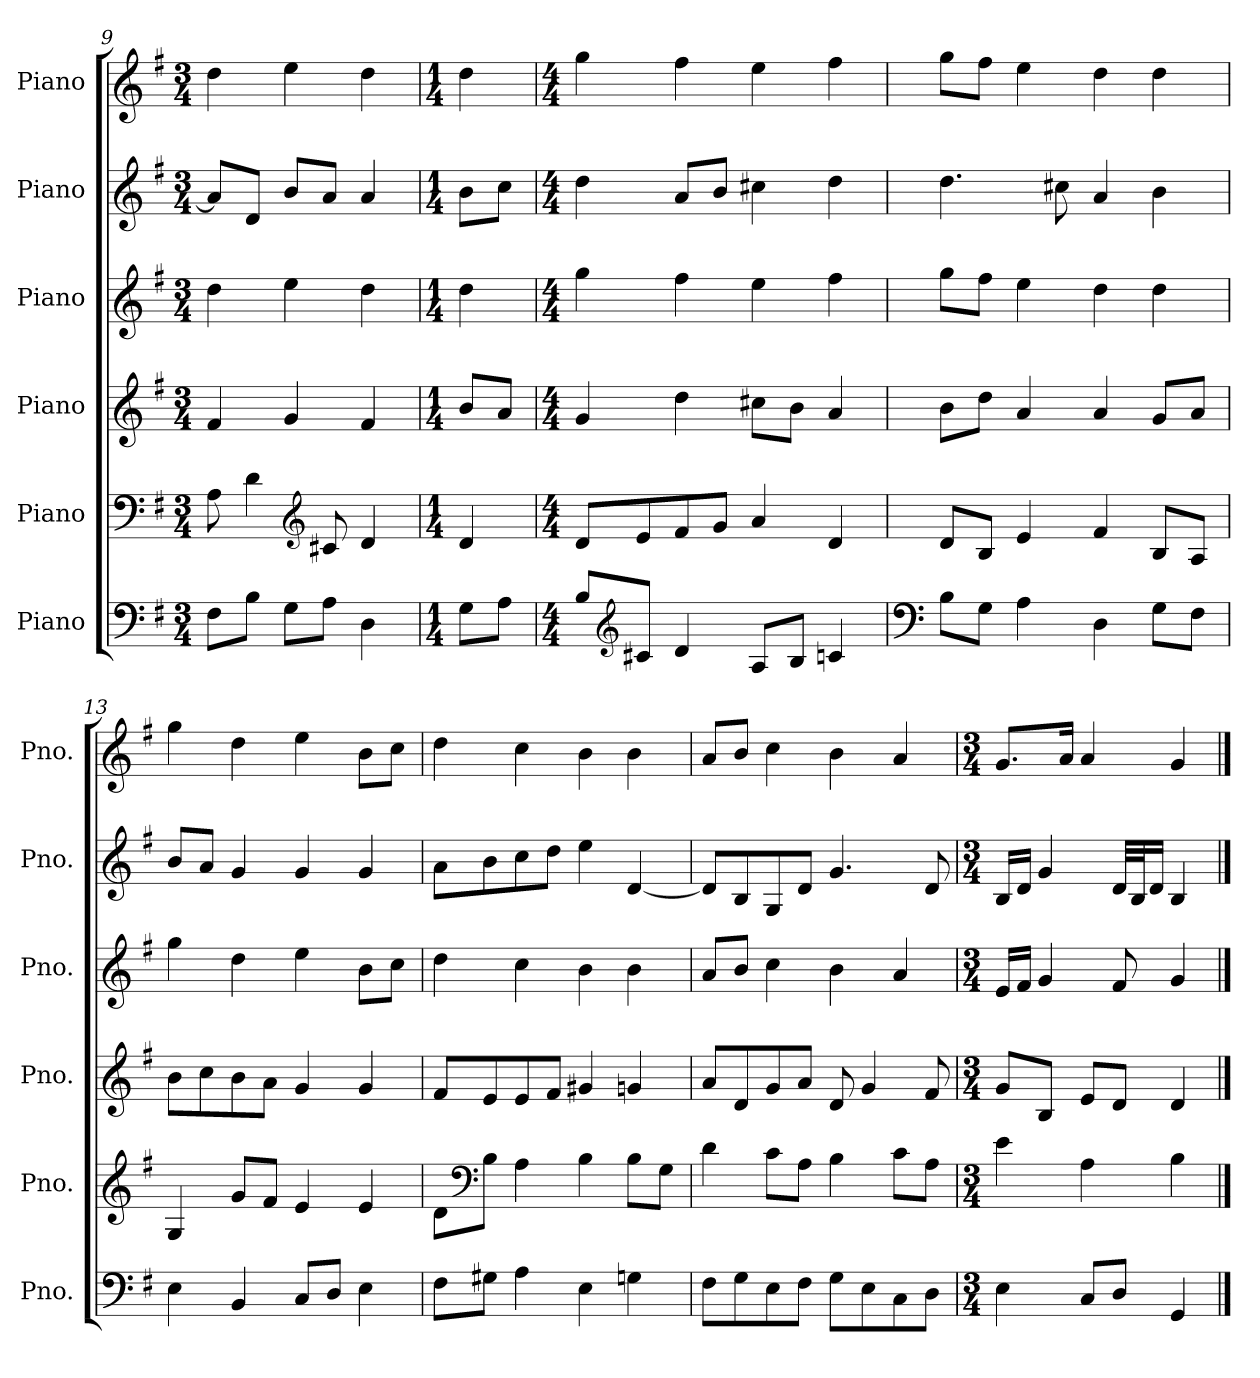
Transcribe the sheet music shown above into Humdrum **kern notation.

**kern	**kern	**kern	**kern	**kern	**kern
*part6	*part5	*part4	*part3	*part2	*part1
*staff6	*staff5	*staff4	*staff3	*staff2	*staff1
*I"Piano	*I"Piano	*I"Piano	*I"Piano	*I"Piano	*I"Piano
*I'Pno.	*I'Pno.	*I'Pno.	*I'Pno.	*I'Pno.	*I'Pno.
*clefF4	*clefF4	*clefG2	*clefG2	*clefG2	*clefG2
*k[f#]	*k[f#]	*k[f#]	*k[f#]	*k[f#]	*k[f#]
*M3/4	*M3/4	*M3/4	*M3/4	*M3/4	*M3/4
=9	=9	=9	=9	=9	=9
8F#\L	8A\	4f#/	4dd\	8a/L]	4dd\
8B\J	4d\	.	.	8d/J	.
8G\L	.	4g/	4ee\	8b/L	4ee\
*	*clefG2	*	*	*	*
8A\J	8c#X/	.	.	8a/J	.
4D\	4d/	4f#/	4dd\	4a/	4dd\
!!LO:PB:g=z
=10	=10	=10	=10	=10	=10
*M1/4	*M1/4	*M1/4	*M1/4	*M1/4	*M1/4
8G\L	4d/	8b/L	4dd\	8b\L	4dd\
8A\J	.	8a/J	.	8cc\J	.
=11	=11	=11	=11	=11	=11
*M4/4	*M4/4	*M4/4	*M4/4	*M4/4	*M4/4
8B/L	8d/L	4g/	4gg\	4dd\	4gg\
*clefG2	*	*	*	*	*
8c#X/J	8e/	.	.	.	.
4d/	8f#/	4dd\	4ff#\	8a/L	4ff#\
.	8g/J	.	.	8b/J	.
8A/L	4a/	8cc#X\L	4ee\	4cc#X\	4ee\
8B/J	.	8b\J	.	.	.
4cn/	4d/	4a/	4ff#\	4dd\	4ff#\
=12	=12	=12	=12	=12	=12
*clefF4	*	*	*	*	*
8B\L	8d/L	8b\L	8gg\L	4.dd\	8gg\L
8G\J	8B/J	8dd\J	8ff#\J	.	8ff#\J
4A\	4e/	4a/	4ee\	.	4ee\
.	.	.	.	8cc#X\	.
4D\	4f#/	4a/	4dd\	4a/	4dd\
8G\L	8B/L	8g/L	4dd\	4b\	4dd\
8F#\J	8A/J	8a/J	.	.	.
=13	=13	=13	=13	=13	=13
4E\	4G/	8b\L	4gg\	8b/L	4gg\
.	.	8cc\	.	8a/J	.
4BB/	8g/L	8b\	4dd\	4g/	4dd\
.	8f#/J	8a\J	.	.	.
8C/L	4e/	4g/	4ee\	4g/	4ee\
8D/J	.	.	.	.	.
4E\	4e/	4g/	8b\L	4g/	8b\L
.	.	.	8cc\J	.	8cc\J
=14	=14	=14	=14	=14	=14
8F#\L	8d\L	8f#/L	4dd\	8a\L	4dd\
*	*clefF4	*	*	*	*
8G#X\J	8B\J	8e/	.	8b\	.
4A\	4A\	8e/	4cc\	8cc\	4cc\
.	.	8f#/J	.	8dd\J	.
4E\	4B\	4g#X/	4b\	4ee\	4b\
4Gn\	8B\L	4gn/	4b\	[4d/	4b\
.	8G\J	.	.	.	.
!!LO:LB:g=z
=15	=15	=15	=15	=15	=15
8F#\L	4d\	8a/L	8a/L	8d/L]	8a/L
8G\	.	8d/	8b/J	8B/	8b/J
8E\	8c\L	8g/	4cc\	8G/	4cc\
8F#\J	8A\J	8a/J	.	8d/J	.
8G\L	4B\	8d/	4b\	4.g/	4b\
8E\	.	4g/	.	.	.
8C\	8c\L	.	4a/	.	4a/
8D\J	8A\J	8f#/	.	8d/	.
=16	=16	=16	=16	=16	=16
*M3/4	*M3/4	*M3/4	*M3/4	*M3/4	*M3/4
4E\	4e\	8g/L	16e/LL	16B/LL	8.g/L
.	.	.	16f#/JJ	16d/JJ	.
.	.	8B/J	4g/	4g/	.
.	.	.	.	.	16a/Jk
8C/L	4A\	8e/L	.	.	4a/
8D/J	.	8d/J	8f#/	32d/LLL	.
.	.	.	.	32B/J	.
.	.	.	.	16d/JJ	.
4GG/	4B\	4d/	4g/	4B/	4g/
==	==	==	==	==	==
*-	*-	*-	*-	*-	*-
